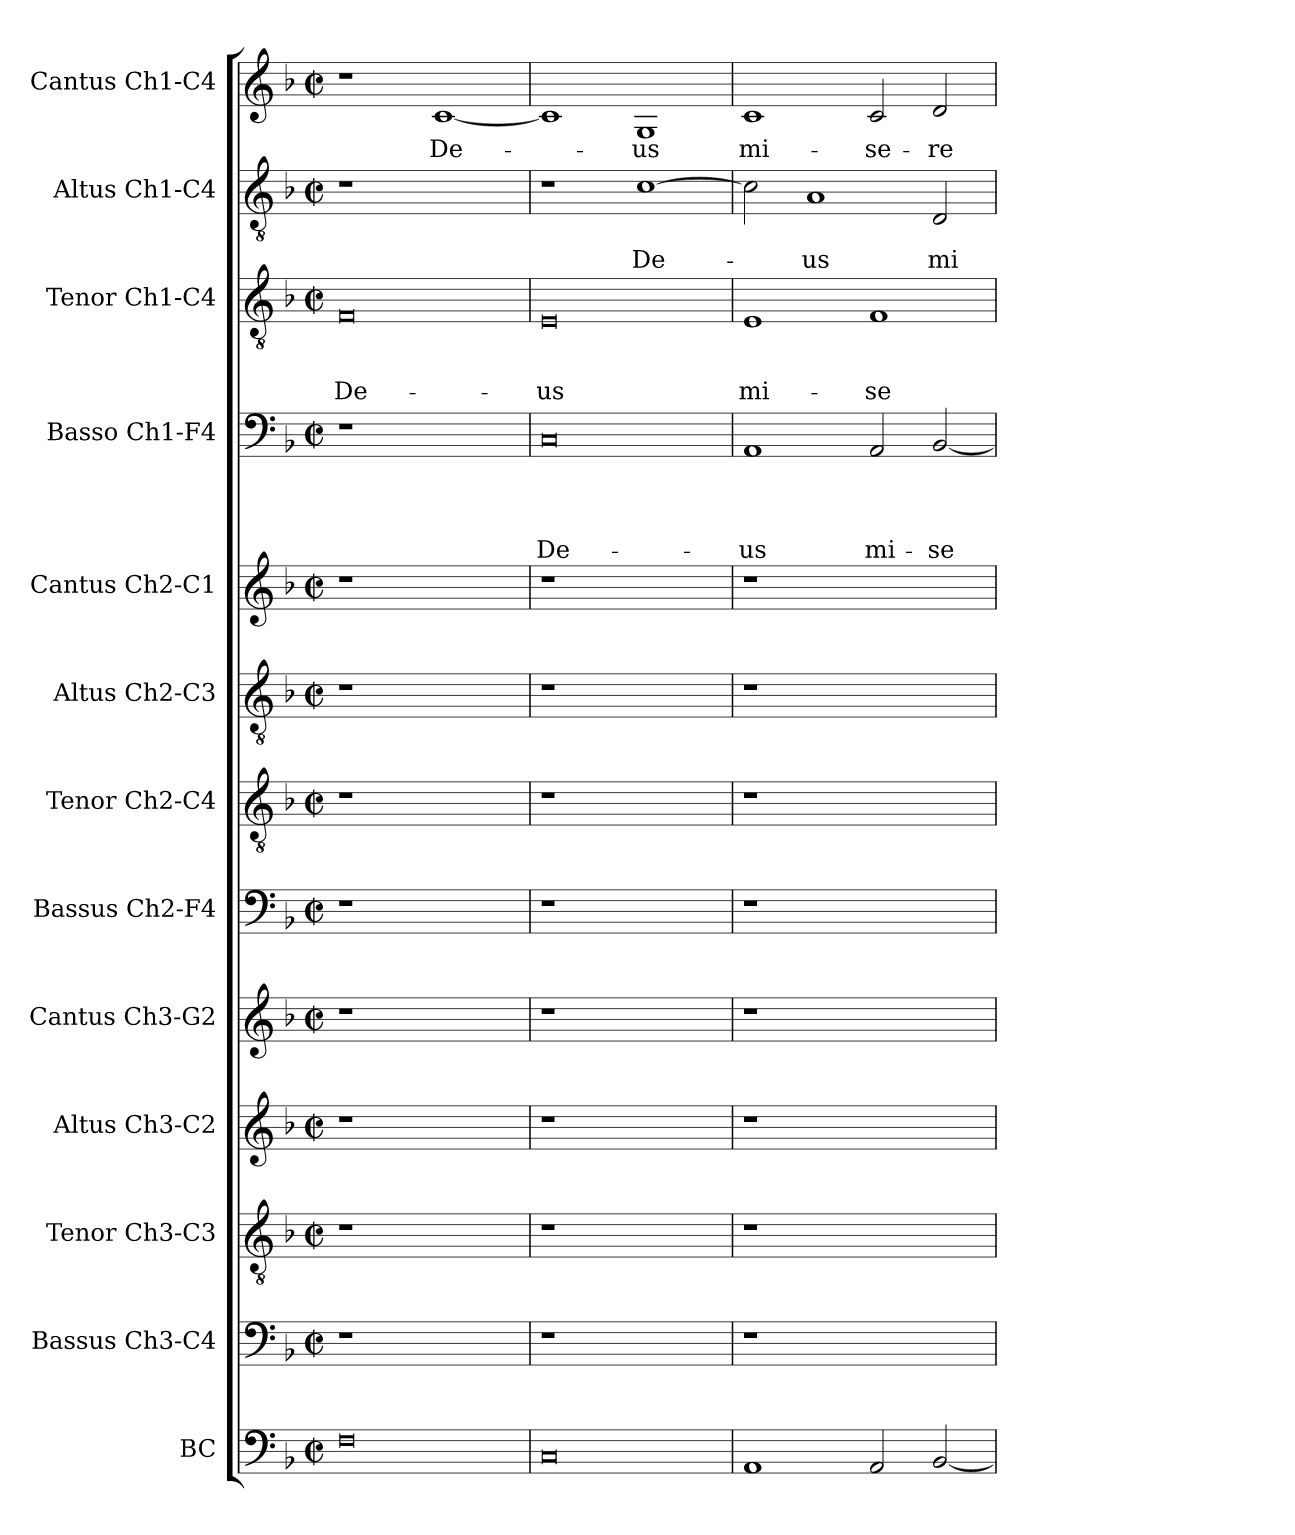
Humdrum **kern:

**kern	**kern	**kern	**kern	**kern	**kern	**kern	**kern	**kern	**kern	**text	**text	**text	**text	**kern	**text	**text	**text	**kern	**text	**text	**kern	**text
*part13	*part12	*part11	*part10	*part9	*part8	*part7	*part6	*part5	*part4	*part4	*part4	*part4	*part4	*part3	*part3	*part3	*part3	*part2	*part2	*part2	*part1	*part1
*staff13	*staff12	*staff11	*staff10	*staff9	*staff8	*staff7	*staff6	*staff5	*staff4	*staff4	*staff4	*staff4	*staff4	*staff3	*staff3	*staff3	*staff3	*staff2	*staff2	*staff2	*staff1	*staff1
*I"BC	*I"Bassus Ch3-C4	*I"Tenor Ch3-C3	*I"Altus Ch3-C2	*I"Cantus Ch3-G2	*I"Bassus Ch2-F4	*I"Tenor Ch2-C4	*I"Altus Ch2-C3	*I"Cantus Ch2-C1	*I"Basso Ch1-F4	*	*	*	*	*I"Tenor Ch1-C4	*	*	*	*I"Altus Ch1-C4	*	*	*I"Cantus Ch1-C4	*
*	*I'B3	*I'T3	*I'A3	*I'C3	*I'B2	*I'T2	*I'A2	*I'C2	*I'B1	*	*	*	*	*I'T1	*	*	*	*I'A1	*	*	*I'C1	*
*clefF4	*clefF4	*clefGv2	*clefG2	*clefG2	*clefF4	*clefGv2	*clefGv2	*clefG2	*clefF4	*	*	*	*	*clefGv2	*	*	*	*clefGv2	*	*	*clefG2	*
*k[b-]	*k[b-]	*k[b-]	*k[b-]	*k[b-]	*k[b-]	*k[b-]	*k[b-]	*k[b-]	*k[b-]	*	*	*	*	*k[b-]	*	*	*	*k[b-]	*	*	*k[b-]	*
*F:	*F:	*F:	*F:	*F:	*F:	*F:	*F:	*F:	*F:	*	*	*	*	*F:	*	*	*	*F:	*	*	*F:	*
*M2/2	*M2/2	*M2/2	*M2/2	*M2/2	*M2/2	*M2/2	*M2/2	*M2/2	*M2/2	*	*	*	*	*M2/2	*	*	*	*M2/2	*	*	*M2/2	*
*met(c|)	*met(c|)	*met(c|)	*met(c|)	*met(c|)	*met(c|)	*met(c|)	*met(c|)	*met(c|)	*met(c|)	*	*	*	*	*met(c|)	*	*	*	*met(c|)	*	*	*met(c|)	*
=1	=1	=1	=1	=1	=1	=1	=1	=1	=1	=1	=1	=1	=1	=1	=1	=1	=1	=1	=1	=1	=1	=1
0F	1r	1r	1r	1r	1r	1r	1r	1r	1r	.	.	.	.	0F	.	.	De-	1r	.	.	1r	.
.	1ryy	1ryy	1ryy	1ryy	1ryy	1ryy	1ryy	1ryy	1ryy	.	.	.	.	.	.	.	.	1ryy	.	.	[1c	De-
=2	=2	=2	=2	=2	=2	=2	=2	=2	=2	=2	=2	=2	=2	=2	=2	=2	=2	=2	=2	=2	=2	=2
0C	1r	1r	1r	1r	1r	1r	1r	1r	0C	.	.	.	De-	0E	.	.	-us	1r	.	.	1c]	.
.	1ryy	1ryy	1ryy	1ryy	1ryy	1ryy	1ryy	1ryy	.	.	.	.	.	.	.	.	.	[1c	.	De-	1G	-us
=3	=3	=3	=3	=3	=3	=3	=3	=3	=3	=3	=3	=3	=3	=3	=3	=3	=3	=3	=3	=3	=3	=3
1AA	1r	1r	1r	1r	1r	1r	1r	1r	1AA	.	.	.	-us	1E	.	.	mi-	2c\]	.	.	1c	mi-
.	.	.	.	.	.	.	.	.	.	.	.	.	.	.	.	.	.	1A	.	-us	.	.
2AA/	1ryy	1ryy	1ryy	1ryy	1ryy	1ryy	1ryy	1ryy	2AA/	.	.	.	mi-	1F	.	.	-se-	.	.	.	2c/	-se-
[2BB-/	.	.	.	.	.	.	.	.	[2BB-/	.	.	.	-se-	.	.	.	.	2D/	.	mi-	2d/	-re-
=	=	=	=	=	=	=	=	=	=	=	=	=	=	=	=	=	=	=	=	=	=	=
*-	*-	*-	*-	*-	*-	*-	*-	*-	*-	*-	*-	*-	*-	*-	*-	*-	*-	*-	*-	*-	*-	*-
